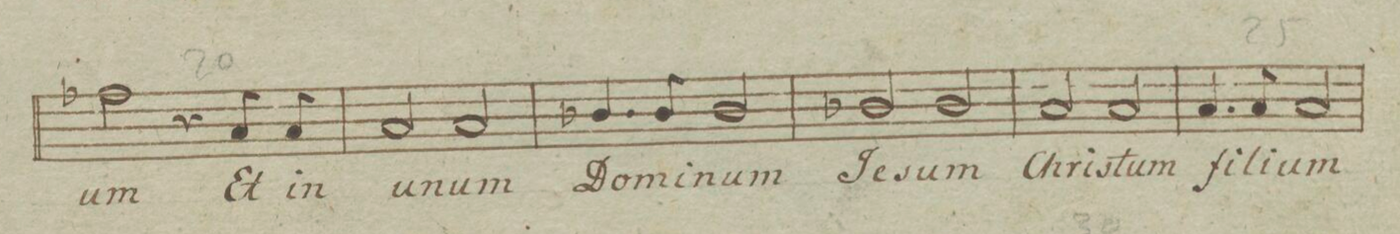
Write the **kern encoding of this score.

**kern	**text	**dynam
*I"Canto	*	*
*clefC1	*	*
*k[b-e-a-]	*	*
*met(c)	*	*
*M4/4	*	*
2dd-X\	-um	.
4r	.	.
8f/	Et	.
8f/	in	.
=21	=21	=21
2f/	u-	.
2f/	-num	.
=22	=22	=22
4.g-X/	Do-	.
8g-/	-mi-	.
2g-/	-num	.
=23	=23	=23
2g-X/	Je-	.
2g-/	-sum	.
=24	=24	=24
2f/	Chri-	.
2f/	-stum	.
=25	=25	=25
4.f/	fi-	.
8f/	-li-	.
2f/	-um	.
=26	=26	=26
*-	*-	*-
